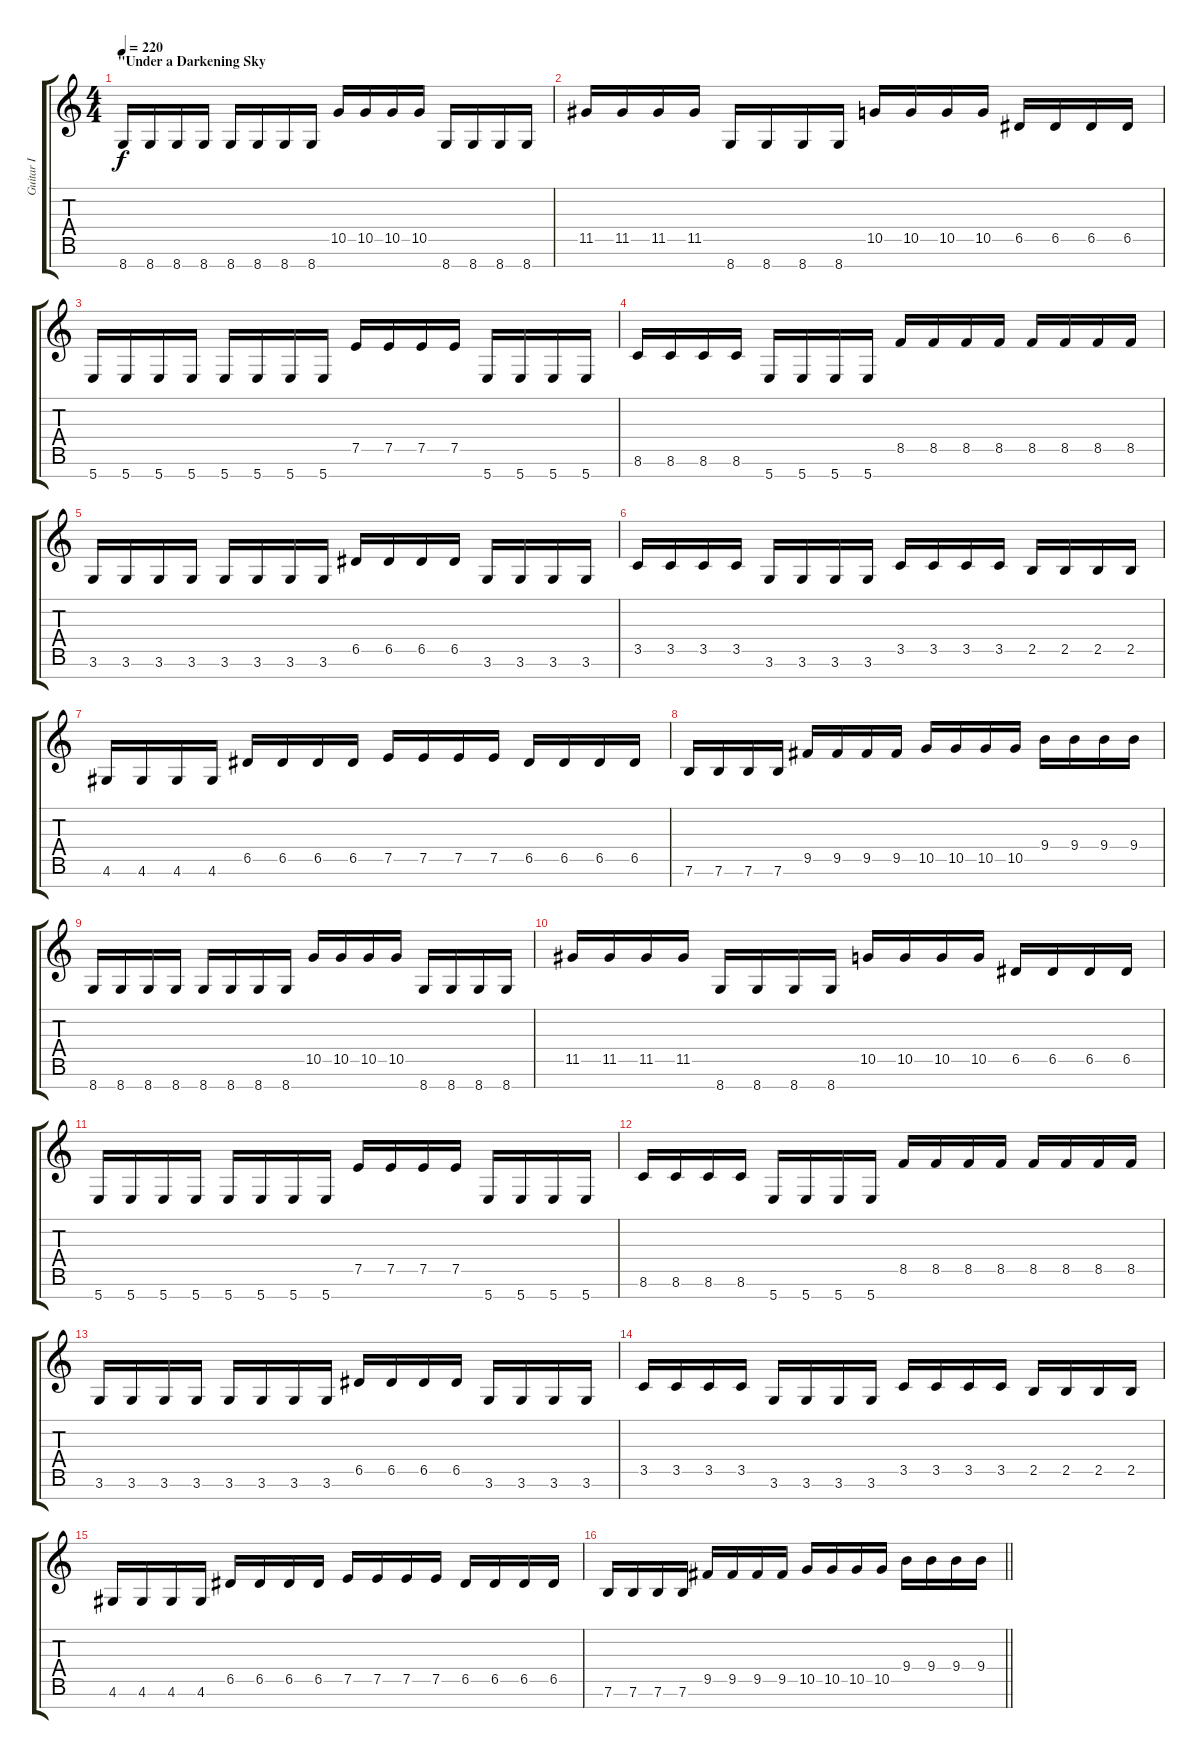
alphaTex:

\track ("Guitar I" "Guitar I") {instrument distortionguitar}
\staff {score tabs}
\tuning (E4 B3 G3 D3 A2 E2 B1) {hide}
\ts (4 4)
\section ("" "\"Under a Darkening Sky")
\tempo 220
\clef g2
\ks c
8.7.16{dy f} 8.7.16 8.7.16 8.7.16 8.7.16 8.7.16 8.7.16 8.7.16 10.5.16 10.5.16 10.5.16 10.5.16 8.7.16 8.7.16 8.7.16 8.7.16 |
11.5.16 11.5.16 11.5.16 11.5.16 8.7.16 8.7.16 8.7.16 8.7.16 10.5.16 10.5.16 10.5.16 10.5.16 6.5.16 6.5.16 6.5.16 6.5.16 |
5.7.16 5.7.16 5.7.16 5.7.16 5.7.16 5.7.16 5.7.16 5.7.16 7.5.16 7.5.16 7.5.16 7.5.16 5.7.16 5.7.16 5.7.16 5.7.16 |
8.6.16 8.6.16 8.6.16 8.6.16 5.7.16 5.7.16 5.7.16 5.7.16 8.5.16 8.5.16 8.5.16 8.5.16 8.5.16 8.5.16 8.5.16 8.5.16 |
3.6.16 3.6.16 3.6.16 3.6.16 3.6.16 3.6.16 3.6.16 3.6.16 6.5.16 6.5.16 6.5.16 6.5.16 3.6.16 3.6.16 3.6.16 3.6.16 |
3.5.16 3.5.16 3.5.16 3.5.16 3.6.16 3.6.16 3.6.16 3.6.16 3.5.16 3.5.16 3.5.16 3.5.16 2.5.16 2.5.16 2.5.16 2.5.16 |
4.6.16 4.6.16 4.6.16 4.6.16 6.5.16 6.5.16 6.5.16 6.5.16 7.5.16 7.5.16 7.5.16 7.5.16 6.5.16 6.5.16 6.5.16 6.5.16 |
7.6.16 7.6.16 7.6.16 7.6.16 9.5.16 9.5.16 9.5.16 9.5.16 10.5.16 10.5.16 10.5.16 10.5.16 9.4.16 9.4.16 9.4.16 9.4.16 |
8.7.16 8.7.16 8.7.16 8.7.16 8.7.16 8.7.16 8.7.16 8.7.16 10.5.16 10.5.16 10.5.16 10.5.16 8.7.16 8.7.16 8.7.16 8.7.16 |
11.5.16 11.5.16 11.5.16 11.5.16 8.7.16 8.7.16 8.7.16 8.7.16 10.5.16 10.5.16 10.5.16 10.5.16 6.5.16 6.5.16 6.5.16 6.5.16 |
5.7.16 5.7.16 5.7.16 5.7.16 5.7.16 5.7.16 5.7.16 5.7.16 7.5.16 7.5.16 7.5.16 7.5.16 5.7.16 5.7.16 5.7.16 5.7.16 |
8.6.16 8.6.16 8.6.16 8.6.16 5.7.16 5.7.16 5.7.16 5.7.16 8.5.16 8.5.16 8.5.16 8.5.16 8.5.16 8.5.16 8.5.16 8.5.16 |
3.6.16 3.6.16 3.6.16 3.6.16 3.6.16 3.6.16 3.6.16 3.6.16 6.5.16 6.5.16 6.5.16 6.5.16 3.6.16 3.6.16 3.6.16 3.6.16 |
3.5.16 3.5.16 3.5.16 3.5.16 3.6.16 3.6.16 3.6.16 3.6.16 3.5.16 3.5.16 3.5.16 3.5.16 2.5.16 2.5.16 2.5.16 2.5.16 |
4.6.16 4.6.16 4.6.16 4.6.16 6.5.16 6.5.16 6.5.16 6.5.16 7.5.16 7.5.16 7.5.16 7.5.16 6.5.16 6.5.16 6.5.16 6.5.16 |
\barLineRight lightlight
7.6.16 7.6.16 7.6.16 7.6.16 9.5.16 9.5.16 9.5.16 9.5.16 10.5.16 10.5.16 10.5.16 10.5.16 9.4.16 9.4.16 9.4.16 9.4.16
